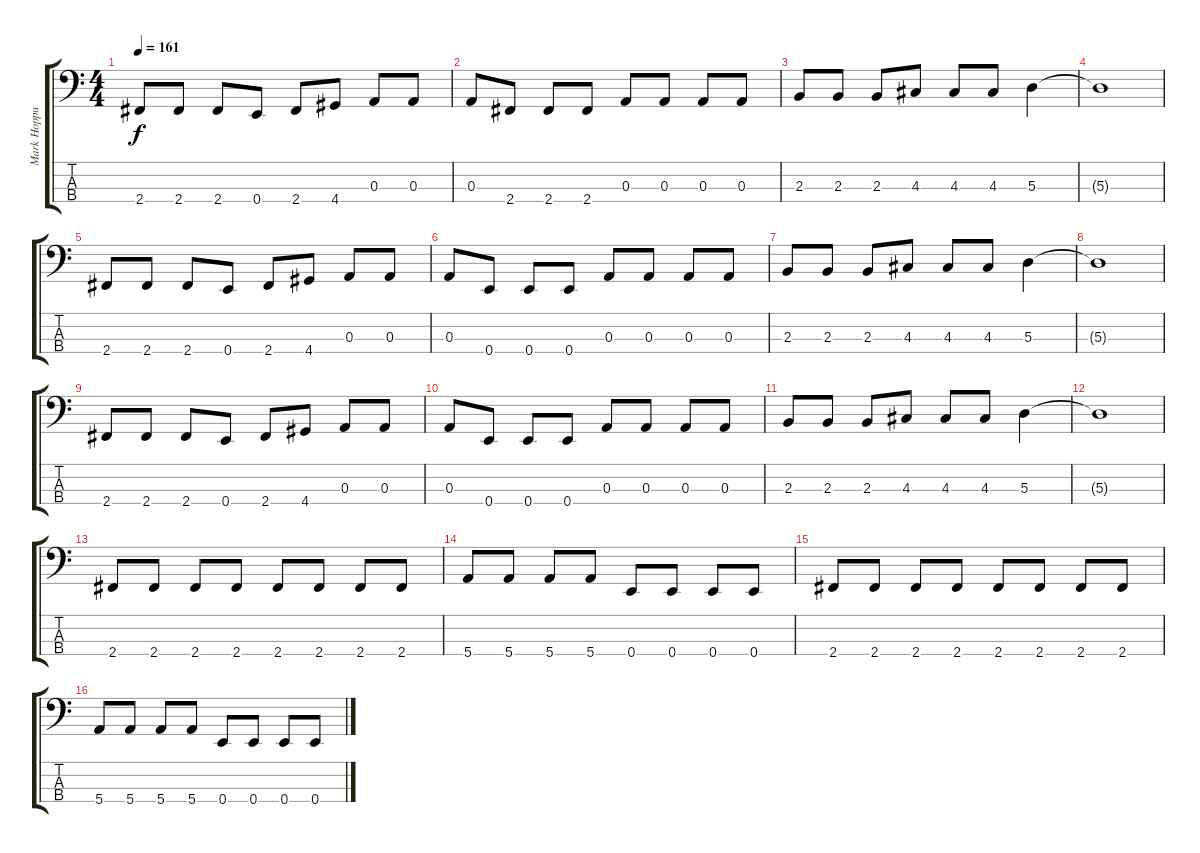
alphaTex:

\track ("Mark Hoppus - Bass" "Mark Hoppu") {instrument electricbasspick}
\staff {score tabs}
\tuning (G2 D2 A1 E1) {hide}
\ts (4 4)
\tempo 161
\clef f4
\ks c
2.4.8{dy f} 2.4.8 2.4.8 0.4.8 2.4.8 4.4.8 0.3.8 0.3.8 |
0.3.8 2.4.8 2.4.8 2.4.8 0.3.8 0.3.8 0.3.8 0.3.8 |
2.3.8 2.3.8 2.3.8 4.3.8 4.3.8 4.3.8 5.3.4 |
5.3{t}.1 |
2.4.8 2.4.8 2.4.8 0.4.8 2.4.8 4.4.8 0.3.8 0.3.8 |
0.3.8 0.4.8 0.4.8 0.4.8 0.3.8 0.3.8 0.3.8 0.3.8 |
2.3.8 2.3.8 2.3.8 4.3.8 4.3.8 4.3.8 5.3.4 |
5.3{t}.1 |
2.4.8 2.4.8 2.4.8 0.4.8 2.4.8 4.4.8 0.3.8 0.3.8 |
0.3.8 0.4.8 0.4.8 0.4.8 0.3.8 0.3.8 0.3.8 0.3.8 |
2.3.8 2.3.8 2.3.8 4.3.8 4.3.8 4.3.8 5.3.4 |
5.3{t}.1 |
2.4.8 2.4.8 2.4.8 2.4.8 2.4.8 2.4.8 2.4.8 2.4.8 |
5.4.8 5.4.8 5.4.8 5.4.8 0.4.8 0.4.8 0.4.8 0.4.8 |
2.4.8 2.4.8 2.4.8 2.4.8 2.4.8 2.4.8 2.4.8 2.4.8 |
5.4.8 5.4.8 5.4.8 5.4.8 0.4.8 0.4.8 0.4.8 0.4.8
